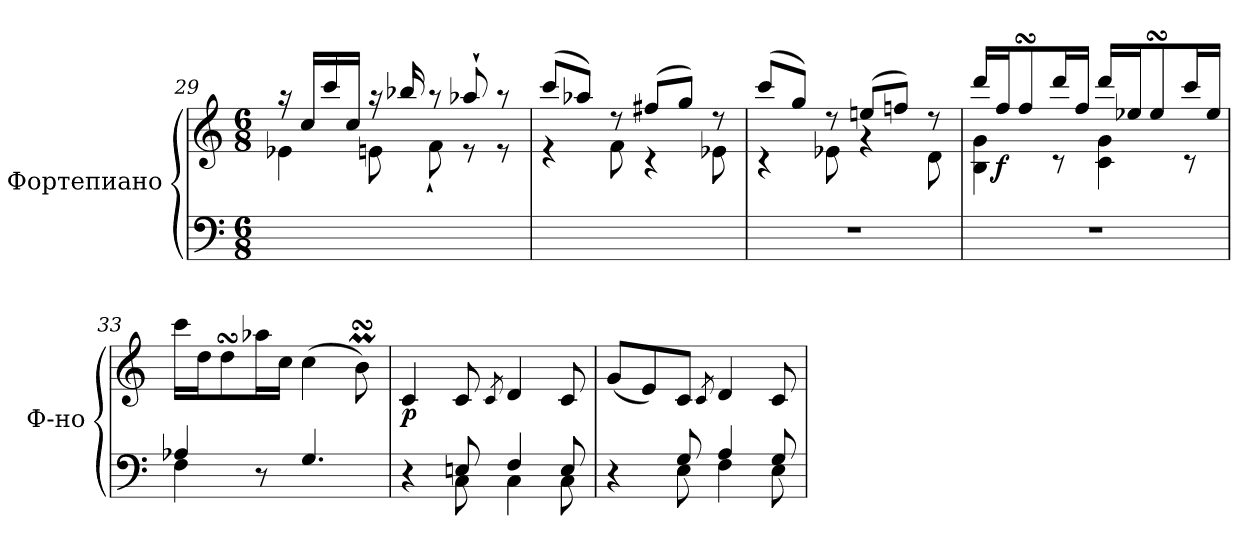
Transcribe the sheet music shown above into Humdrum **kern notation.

**kern	**kern	**dynam
*part1	*part1	*part1
*staff2	*staff1	*staff1/2
*I"Фортепиано	*	*
*I'Ф-но	*	*
!!LO:LB:g=z
*clefF4	*clefG2	*
*k[]	*k[]	*
*M6/8	*M6/8	*
=29	=29	=29
*	*^	*
2.ryy	16raa	4e-X\	.
.	16cc/LL	.	.
.	16ccc/	.	.
.	16cc/JJ	.	.
.	16raa	8en\	.
.	16bb-X/	.	.
.	8raa	8f`<\	.
.	8aa-X`>/	8r	.
.	8raa	8r	.
=30	=30	=30	=30
2.ryy	(>8ccc/L	4r	.
.	8aa-X/J)	.	.
.	8rdd	8f\	.
.	(>8ff#X/L	4r	.
.	8gg/J)	.	.
.	8rdd	8e-X\	.
=31	=31	=31	=31
2.r	(>8ccc/L	4r	.
.	8gg/J)	.	.
.	8rdd	8e-X\	.
.	(>8een/L	4rg	.
.	8ffn/J)	.	.
.	8rdd	8d\	.
=32	=32	=32	=32
2.r	16ddd/LL	4B\ 4g\	.
!	!	!	!LO:DY:b
.	16ff/J	.	f
.	8ffsSSs/	.	.
.	16ddd/L	8rc	.
.	16ff/JJ	.	.
.	16ddd/LL	4c\ 4g\	.
.	16ee-X/J	.	.
.	8ee-sSSs/	.	.
.	16ccc/L	8rc	.
.	16ee-/JJ	.	.
*	*v	*v	*
!!LO:LB:g=z
=33	=33	=33
*^	*	*
4A-X/	4F\	16ccc\LL	.
.	.	16dd\J	.
.	.	8ddsSSS\	.
8r	2ryy	16aa-X\L	.
.	.	16cc\JJ	.
4.G/	.	(>4cc\	.
.	.	8bmsSsS\)	.
=34	=34	=34	=34
!	!	!	!LO:DY:b
4r	4ryy	4c/	p
8En/	8C\	8c/	.
.	.	8qc/	.
4F/	4C\	4d/	.
8E/	8C\	8c/	.
=35	=35	=35	=35
4r	4ryy	(<8g/L	.
.	.	8e/)	.
8G/	8E\	8c/J	.
.	.	8qc/	.
4A/	4F\	4d/	.
8G/	8E\	8c/	.
*v	*v	*	*
=	=	=
*-	*-	*-
